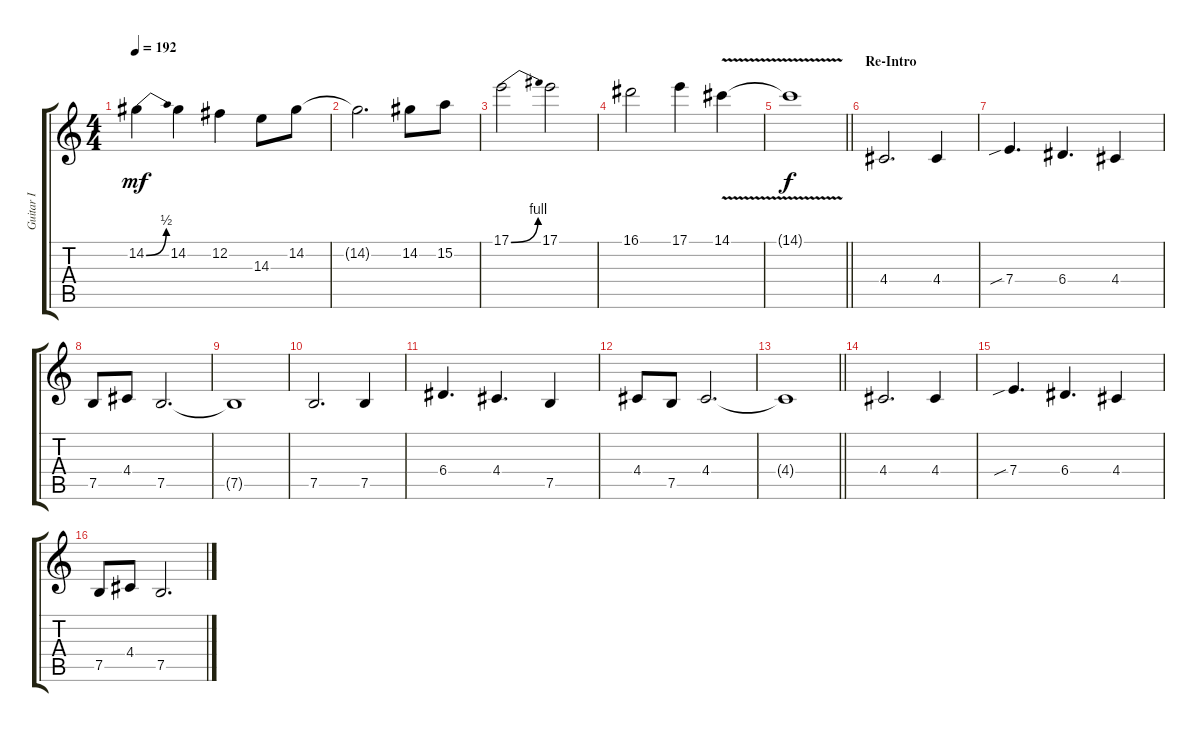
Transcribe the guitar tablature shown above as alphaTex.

\track ("Guitar I" "Guitar I") {instrument distortionguitar}
\staff {score tabs}
\tuning (B3 Gb3 D3 A2 E2 B1) {hide}
\ts (4 4)
\tempo 192
\clef g2
\ks c
14.2{be (bend 0 0 60 2)}.4{dy mf} 14.2.4 12.2.4 14.3.8 14.2.8 |
14.2{t}.2{d} 14.2.8 15.2.8 |
17.1{be (bend 0 0 60 4)}.2 17.1.2 |
16.1.2 17.1.4 14.1{v}.4 |
\barLineRight lightlight
14.1{t}.1{dy f} |
\section ("" "Re-Intro")
4.4.2{d volume 13} 4.4.4 |
7.4{sib}.4{d} 6.4.4{d} 4.4.4 |
7.5.8 4.4.8 7.5.2{d} |
7.5{t}.1 |
7.5.2{d} 7.5.4 |
6.4.4{d} 4.4.4{d} 7.5.4 |
4.4.8 7.5.8 4.4.2{d} |
\barLineRight lightlight
4.4{t}.1 |
\section ("" "")
4.4.2{d} 4.4.4 |
7.4{sib}.4{d} 6.4.4{d} 4.4.4 |
7.5.8 4.4.8 7.5.2{d}
